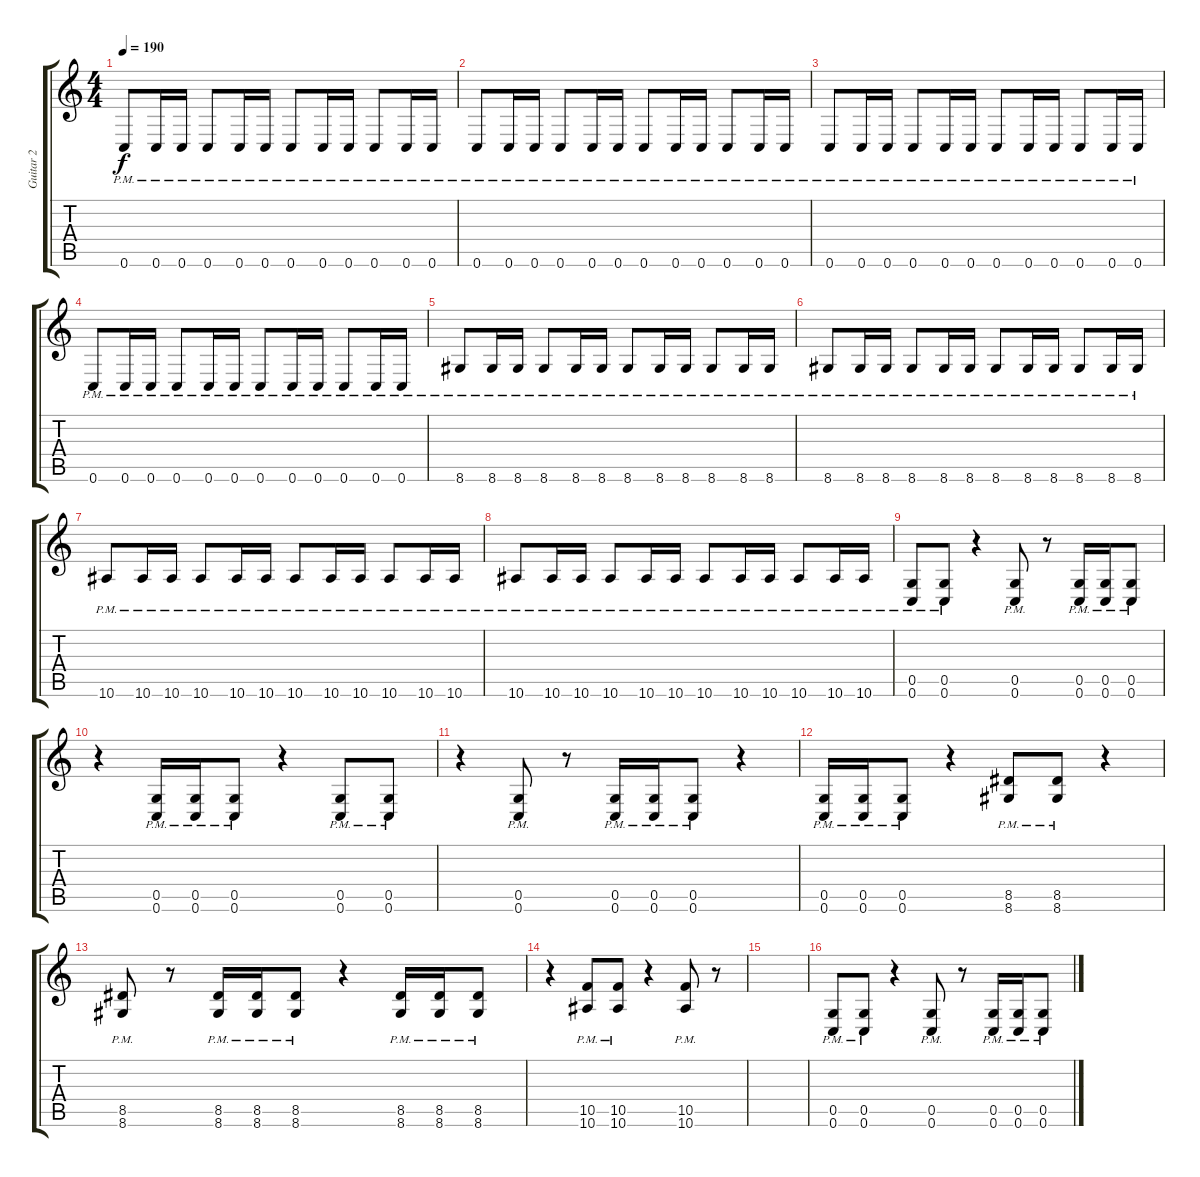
\track ("Guitar 2" "Guitar 2") {instrument overdrivenguitar}
\staff {score tabs}
\tuning (D4 A3 F3 C3 G2 C2) {hide}
\ts (4 4)
\tempo 190
\clef g2
\ks c
0.6{pm}.8{dy f} 0.6{pm}.16 0.6{pm}.16 0.6{pm}.8 0.6{pm}.16 0.6{pm}.16 0.6{pm}.8 0.6{pm}.16 0.6{pm}.16 0.6{pm}.8 0.6{pm}.16 0.6{pm}.16 |
0.6{pm}.8 0.6{pm}.16 0.6{pm}.16 0.6{pm}.8 0.6{pm}.16 0.6{pm}.16 0.6{pm}.8 0.6{pm}.16 0.6{pm}.16 0.6{pm}.8 0.6{pm}.16 0.6{pm}.16 |
0.6{pm}.8 0.6{pm}.16 0.6{pm}.16 0.6{pm}.8 0.6{pm}.16 0.6{pm}.16 0.6{pm}.8 0.6{pm}.16 0.6{pm}.16 0.6{pm}.8 0.6{pm}.16 0.6{pm}.16 |
0.6{pm}.8 0.6{pm}.16 0.6{pm}.16 0.6{pm}.8 0.6{pm}.16 0.6{pm}.16 0.6{pm}.8 0.6{pm}.16 0.6{pm}.16 0.6{pm}.8 0.6{pm}.16 0.6{pm}.16 |
8.6{pm}.8 8.6{pm}.16 8.6{pm}.16 8.6{pm}.8 8.6{pm}.16 8.6{pm}.16 8.6{pm}.8 8.6{pm}.16 8.6{pm}.16 8.6{pm}.8 8.6{pm}.16 8.6{pm}.16 |
8.6{pm}.8 8.6{pm}.16 8.6{pm}.16 8.6{pm}.8 8.6{pm}.16 8.6{pm}.16 8.6{pm}.8 8.6{pm}.16 8.6{pm}.16 8.6{pm}.8 8.6{pm}.16 8.6{pm}.16 |
10.6{pm}.8 10.6{pm}.16 10.6{pm}.16 10.6{pm}.8 10.6{pm}.16 10.6{pm}.16 10.6{pm}.8 10.6{pm}.16 10.6{pm}.16 10.6{pm}.8 10.6{pm}.16 10.6{pm}.16 |
10.6{pm}.8 10.6{pm}.16 10.6{pm}.16 10.6{pm}.8 10.6{pm}.16 10.6{pm}.16 10.6{pm}.8 10.6{pm}.16 10.6{pm}.16 10.6{pm}.8 10.6{pm}.16 10.6{pm}.16 |
(0.5{pm} 0.6{pm}).8 (0.5{pm} 0.6{pm}).8 r.4 (0.5{pm} 0.6{pm}).8 r.8 (0.5{pm} 0.6{pm}).16 (0.5{pm} 0.6{pm}).16 (0.5{pm} 0.6{pm}).8 |
r.4 (0.5{pm} 0.6{pm}).16 (0.5{pm} 0.6{pm}).16 (0.5{pm} 0.6{pm}).8 r.4 (0.5{pm} 0.6{pm}).8 (0.5{pm} 0.6{pm}).8 |
r.4 (0.5{pm} 0.6{pm}).8 r.8 (0.5{pm} 0.6{pm}).16 (0.5{pm} 0.6{pm}).16 (0.5{pm} 0.6{pm}).8 r.4 |
(0.5{pm} 0.6{pm}).16 (0.5{pm} 0.6{pm}).16 (0.5{pm} 0.6{pm}).8 r.4 (8.5{pm} 8.6{pm}).8 (8.5{pm} 8.6{pm}).8 r.4 |
(8.5{pm} 8.6{pm}).8 r.8 (8.5{pm} 8.6{pm}).16 (8.5{pm} 8.6{pm}).16 (8.5{pm} 8.6{pm}).8 r.4 (8.5{pm} 8.6{pm}).16 (8.5{pm} 8.6{pm}).16 (8.5{pm} 8.6{pm}).8 |
r.4 (10.5{pm} 10.6{pm}).8 (10.5{pm} 10.6{pm}).8 r.4 (10.5{pm} 10.6{pm}).8 r.8 |
|
(0.5{pm} 0.6{pm}).8 (0.5{pm} 0.6{pm}).8 r.4 (0.5{pm} 0.6{pm}).8 r.8 (0.5{pm} 0.6{pm}).16 (0.5{pm} 0.6{pm}).16 (0.5{pm} 0.6{pm}).8
